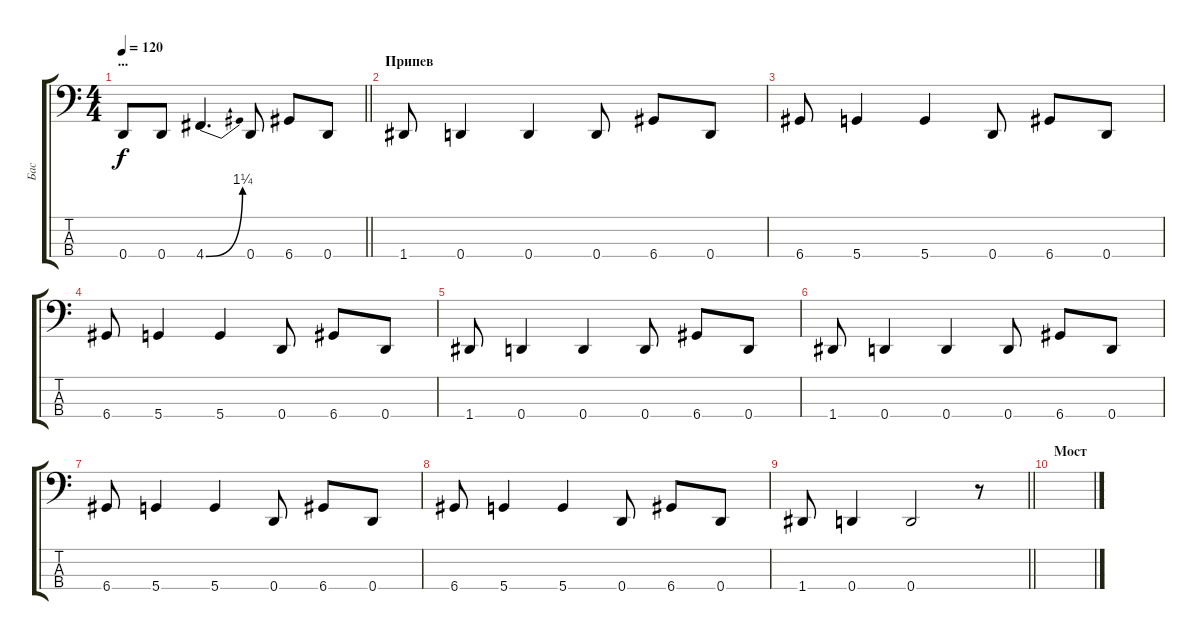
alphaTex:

\track ("Бас" "Бас") {instrument electricbassfinger}
\staff {score tabs}
\tuning (G2 D2 A1 D1) {hide}
\ts (4 4)
\section ("" "...")
\tempo 120
\clef f4
\barLineRight lightlight
\ks c
0.4{t}.8{dy f} 0.4.8 4.4{be (bend 0 0 60 5)}.4{d} 0.4.8 6.4.8 0.4.8 |
\section ("" "Припев")
1.4.8 0.4.4 0.4.4 0.4.8 6.4.8 0.4.8 |
6.4.8 5.4.4 5.4.4 0.4.8 6.4.8 0.4.8 |
6.4.8 5.4.4 5.4.4 0.4.8 6.4.8 0.4.8 |
1.4.8 0.4.4 0.4.4 0.4.8 6.4.8 0.4.8 |
1.4.8 0.4.4 0.4.4 0.4.8 6.4.8 0.4.8 |
6.4.8 5.4.4 5.4.4 0.4.8 6.4.8 0.4.8 |
6.4.8 5.4.4 5.4.4 0.4.8 6.4.8 0.4.8 |
\barLineRight lightlight
1.4.8 0.4.4 0.4.2 r.8 |
\section ("" "Мост")
